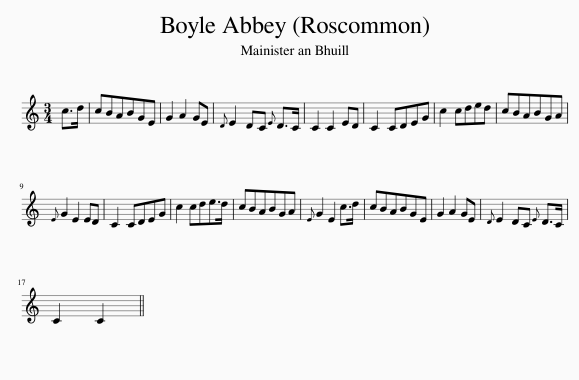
X:1
L:1/8
M:3/4
I:linebreak $
K:C
V:1 treble
V:1
 c>d | cBABGE | G2 A2 GE |{D} E2 DC{E} D>C | C2 C2 ED | %5
 C2 CDEG | c2 cded | cBABGA |${E} G2 E2 ED | C2 CDEG | %10
 c2 cde>d | cBABGA |{E} G2 E2 c>d | cBABGE | G2 A2 GE | %15
{D} E2 DC{E} D>C |$ C2 C2 || %17
